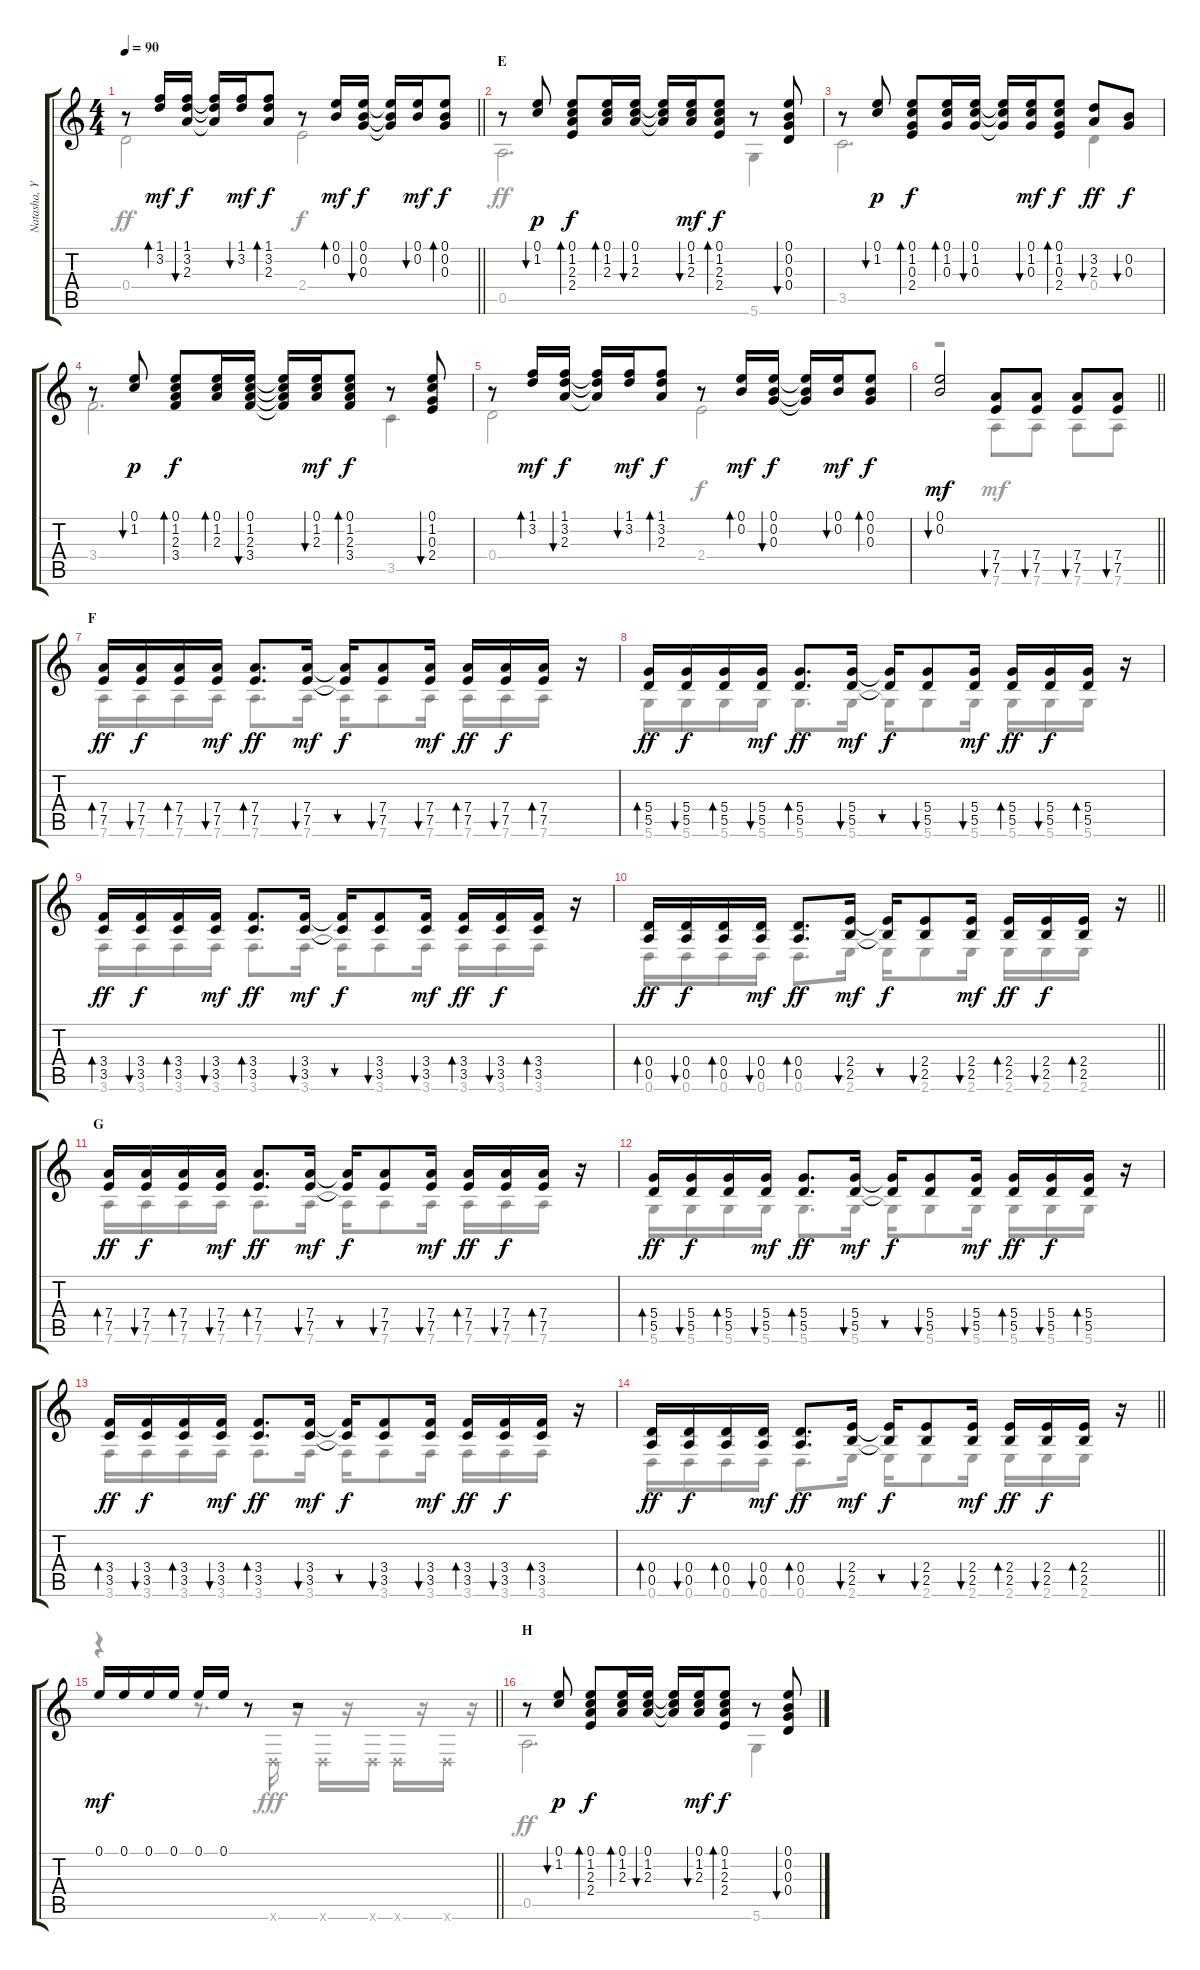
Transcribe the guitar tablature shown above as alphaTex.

\track ("Natasha, Ygor" "Natasha, Y") {instrument acousticguitarnylon}
\staff {score tabs}
\tuning (E4 B3 G3 D3 A2 D2) {hide}
\voice
\ts (4 4)
\tempo 90
\clef g2
\barLineRight lightlight
\ks c
r.8{dy f} (1.1 3.2).16{bd 60 dy mf} (1.1 3.2 2.3).16{bu 60 dy f} (1.1{t} 3.2{t} 2.3{t}).16 (1.1 3.2).16{bu 60 dy mf} (1.1 3.2 2.3).8{bd 60 dy f} r.8 (0.1 0.2).16{bd 60 dy mf} (0.1 0.2 0.3).16{bu 60 dy f} (0.1{t} 0.2{t} 0.3{t}).16 (0.1 0.2).16{bu 60 dy mf} (0.1 0.2 0.3).8{bd 60 dy f} |
\section ("" "E")
r.8 (0.1 1.2).8{bu 60 dy p} (0.1 1.2 2.3 2.4).8{bd 60 dy f} (0.1 1.2 2.3).16{bd 60} (0.1 1.2 2.3).16{bu 60} (0.1{t} 1.2{t} 2.3{t}).16 (0.1 1.2 2.3).16{bu 60 dy mf} (0.1 1.2 2.3 2.4).8{bd 60 dy f} r.8 (0.1 0.2 0.3 0.4).8{bu 60} |
r.8 (0.1 1.2).8{bu 60 dy p} (0.1 1.2 0.3 2.4).8{bd 60 dy f} (0.1 1.2 0.3).16{bd 60} (0.1 1.2 0.3).16{bu 60} (0.1{t} 1.2{t} 0.3{t}).16 (0.1 1.2 0.3).16{bu 60 dy mf} (0.1 1.2 0.3 2.4).8{bd 60 dy f} (3.2 2.3).8{bu 60 dy ff} (0.2 0.3).8{bu 60 dy f} |
r.8 (0.1 1.2).8{bu 60 dy p} (0.1 1.2 2.3 3.4).8{bd 60 dy f} (0.1 1.2 2.3).16{bd 60} (0.1 1.2 2.3 3.4).16{bu 60} (0.1{t} 1.2{t} 2.3{t} 3.4{t}).16 (0.1 1.2 2.3).16{bu 60 dy mf} (0.1 1.2 2.3 3.4).8{bd 60 dy f} r.8 (0.1 1.2 0.3 2.4).8{bu 60} |
r.8 (1.1 3.2).16{bd 60 dy mf} (1.1 3.2 2.3).16{bu 60 dy f} (1.1{t} 3.2{t} 2.3{t}).16 (1.1 3.2).16{bu 60 dy mf} (1.1 3.2 2.3).8{bd 60 dy f} r.8 (0.1 0.2).16{bd 60 dy mf} (0.1 0.2 0.3).16{bu 60 dy f} (0.1{t} 0.2{t} 0.3{t}).16 (0.1 0.2).16{bu 60 dy mf} (0.1 0.2 0.3).8{bd 60 dy f} |
\barLineRight lightlight
(0.1 0.2).2{bu 60 dy mf} (7.4 7.5).8{bu 60 volume 8} (7.4 7.5).8{bu 60} (7.4 7.5).8{bu 60} (7.4 7.5).8{bu 60} |
\section ("" "F")
(7.4 7.5).16{bd 60 dy ff} (7.4 7.5).16{bu 60 dy f} (7.4 7.5).16{bd 60} (7.4 7.5).16{bu 60 dy mf} (7.4 7.5).8{d bd 60 dy ff} (7.4 7.5).16{bu 60 dy mf} (7.4{t} 7.5{t}).16{bu 60 dy f} (7.4 7.5).8{bu 60} (7.4 7.5).16{bu 60 dy mf} (7.4 7.5).16{bd 60 dy ff} (7.4 7.5).16{bu 60 dy f} (7.4 7.5).16{bd 60} r.16 |
(5.4 5.5).16{bd 60 dy ff} (5.4 5.5).16{bu 60 dy f} (5.4 5.5).16{bd 60} (5.4 5.5).16{bu 60 dy mf} (5.4 5.5).8{d bd 60 dy ff} (5.4 5.5).16{bu 60 dy mf} (5.4{t} 5.5{t}).16{bu 60 dy f} (5.4 5.5).8{bu 60} (5.4 5.5).16{bu 60 dy mf} (5.4 5.5).16{bd 60 dy ff} (5.4 5.5).16{bu 60 dy f} (5.4 5.5).16{bd 60} r.16 |
(3.4 3.5).16{bd 60 dy ff} (3.4 3.5).16{bu 60 dy f} (3.4 3.5).16{bd 60} (3.4 3.5).16{bu 60 dy mf} (3.4 3.5).8{d bd 60 dy ff} (3.4 3.5).16{bu 60 dy mf} (3.4{t} 3.5{t}).16{bu 60 dy f} (3.4 3.5).8{bu 60} (3.4 3.5).16{bu 60 dy mf} (3.4 3.5).16{bd 60 dy ff} (3.4 3.5).16{bu 60 dy f} (3.4 3.5).16{bd 60} r.16 |
\barLineRight lightlight
(0.4 0.5).16{bd 60 dy ff} (0.4 0.5).16{bu 60 dy f} (0.4 0.5).16{bd 60} (0.4 0.5).16{bu 60 dy mf} (0.4 0.5).8{d bd 60 dy ff} (2.4 2.5).16{bu 60 dy mf} (2.4{t} 2.5{t}).16{bu 60 dy f} (2.4 2.5).8{bu 60} (2.4 2.5).16{bu 60 dy mf} (2.4 2.5).16{bd 60 dy ff} (2.4 2.5).16{bu 60 dy f} (2.4 2.5).16{bd 60} r.16 |
\section ("" "G")
(7.4 7.5).16{bd 60 dy ff} (7.4 7.5).16{bu 60 dy f} (7.4 7.5).16{bd 60} (7.4 7.5).16{bu 60 dy mf} (7.4 7.5).8{d bd 60 dy ff} (7.4 7.5).16{bu 60 dy mf} (7.4{t} 7.5{t}).16{bu 60 dy f} (7.4 7.5).8{bu 60} (7.4 7.5).16{bu 60 dy mf} (7.4 7.5).16{bd 60 dy ff} (7.4 7.5).16{bu 60 dy f} (7.4 7.5).16{bd 60} r.16 |
(5.4 5.5).16{bd 60 dy ff} (5.4 5.5).16{bu 60 dy f} (5.4 5.5).16{bd 60} (5.4 5.5).16{bu 60 dy mf} (5.4 5.5).8{d bd 60 dy ff} (5.4 5.5).16{bu 60 dy mf} (5.4{t} 5.5{t}).16{bu 60 dy f} (5.4 5.5).8{bu 60} (5.4 5.5).16{bu 60 dy mf} (5.4 5.5).16{bd 60 dy ff} (5.4 5.5).16{bu 60 dy f} (5.4 5.5).16{bd 60} r.16 |
(3.4 3.5).16{bd 60 dy ff} (3.4 3.5).16{bu 60 dy f} (3.4 3.5).16{bd 60} (3.4 3.5).16{bu 60 dy mf} (3.4 3.5).8{d bd 60 dy ff} (3.4 3.5).16{bu 60 dy mf} (3.4{t} 3.5{t}).16{bu 60 dy f} (3.4 3.5).8{bu 60} (3.4 3.5).16{bu 60 dy mf} (3.4 3.5).16{bd 60 dy ff} (3.4 3.5).16{bu 60 dy f} (3.4 3.5).16{bd 60} r.16 |
\barLineRight lightlight
(0.4 0.5).16{bd 60 dy ff} (0.4 0.5).16{bu 60 dy f} (0.4 0.5).16{bd 60} (0.4 0.5).16{bu 60 dy mf} (0.4 0.5).8{d bd 60 dy ff} (2.4 2.5).16{bu 60 dy mf} (2.4{t} 2.5{t}).16{bu 60 dy f} (2.4 2.5).8{bu 60} (2.4 2.5).16{bu 60 dy mf} (2.4 2.5).16{bd 60 dy ff} (2.4 2.5).16{bu 60 dy f} (2.4 2.5).16{bd 60} r.16 |
\barLineRight lightlight
0.1.16{dy mf volume 13} 0.1.16 0.1.16 0.1.16 0.1.16 0.1.16 r.8 r.2 |
\section ("" "H")
r.8 (0.1 1.2).8{bu 60 dy p} (0.1 1.2 2.3 2.4).8{bd 60 dy f} (0.1 1.2 2.3).16{bd 60} (0.1 1.2 2.3).16{bu 60} (0.1{t} 1.2{t} 2.3{t}).16 (0.1 1.2 2.3).16{bu 60 dy mf} (0.1 1.2 2.3 2.4).8{bd 60 dy f} r.8 (0.1 0.2 0.3 0.4).8{bu 60}
\voice
\clef g2
\ottava regular
\simile none
\barLineRight lightlight
\ks c
0.4.2{dy ff} 2.4.2{dy f} |
0.5.2{d dy ff} 5.6.4 |
3.5.2{d} 0.4.4 |
3.4.2{d} 3.5.4 |
0.4.2 2.4.2{dy f} |
\barLineRight lightlight
r.2 7.6.8{dy mf} 7.6.8 7.6.8 7.6.8 |
7.6.16{dy ff} 7.6.16{dy f} 7.6.16 7.6.16{dy mf} 7.6.8{d dy ff} 7.6.16{dy mf} 7.6{t}.16{dy f} 7.6.8 7.6.16{dy mf} 7.6.16{dy ff} 7.6.16{dy f} 7.6.16 r.16 |
5.6.16{dy ff} 5.6.16{dy f} 5.6.16 5.6.16{dy mf} 5.6.8{d dy ff} 5.6.16{dy mf} 5.6{t}.16{dy f} 5.6.8 5.6.16{dy mf} 5.6.16{dy ff} 5.6.16{dy f} 5.6.16 r.16 |
3.6.16{dy ff} 3.6.16{dy f} 3.6.16 3.6.16{dy mf} 3.6.8{d dy ff} 3.6.16{dy mf} 3.6{t}.16{dy f} 3.6.8 3.6.16{dy mf} 3.6.16{dy ff} 3.6.16{dy f} 3.6.16 r.16 |
\barLineRight lightlight
0.6.16{dy ff} 0.6.16{dy f} 0.6.16 0.6.16{dy mf} 0.6.8{d dy ff} 2.6.16{dy mf} 2.6{t}.16{dy f} 2.6.8 2.6.16{dy mf} 2.6.16{dy ff} 2.6.16{dy f} 2.6.16 r.16 |
7.6.16{dy ff} 7.6.16{dy f} 7.6.16 7.6.16{dy mf} 7.6.8{d dy ff} 7.6.16{dy mf} 7.6{t}.16{dy f} 7.6.8 7.6.16{dy mf} 7.6.16{dy ff} 7.6.16{dy f} 7.6.16 r.16 |
5.6.16{dy ff} 5.6.16{dy f} 5.6.16 5.6.16{dy mf} 5.6.8{d dy ff} 5.6.16{dy mf} 5.6{t}.16{dy f} 5.6.8 5.6.16{dy mf} 5.6.16{dy ff} 5.6.16{dy f} 5.6.16 r.16 |
3.6.16{dy ff} 3.6.16{dy f} 3.6.16 3.6.16{dy mf} 3.6.8{d dy ff} 3.6.16{dy mf} 3.6{t}.16{dy f} 3.6.8 3.6.16{dy mf} 3.6.16{dy ff} 3.6.16{dy f} 3.6.16 r.16 |
\barLineRight lightlight
0.6.16{dy ff} 0.6.16{dy f} 0.6.16 0.6.16{dy mf} 0.6.8{d dy ff} 2.6.16{dy mf} 2.6{t}.16{dy f} 2.6.8 2.6.16{dy mf} 2.6.16{dy ff} 2.6.16{dy f} 2.6.16 r.16 |
\barLineRight lightlight
r.4 r.8{d} 0.6{x}.16{dy fff} r.16 0.6{x}.16 r.16 0.6{x}.16 0.6{x}.16 r.16 0.6{x}.16 r.16 |
0.5.2{d dy ff} 5.6.4
